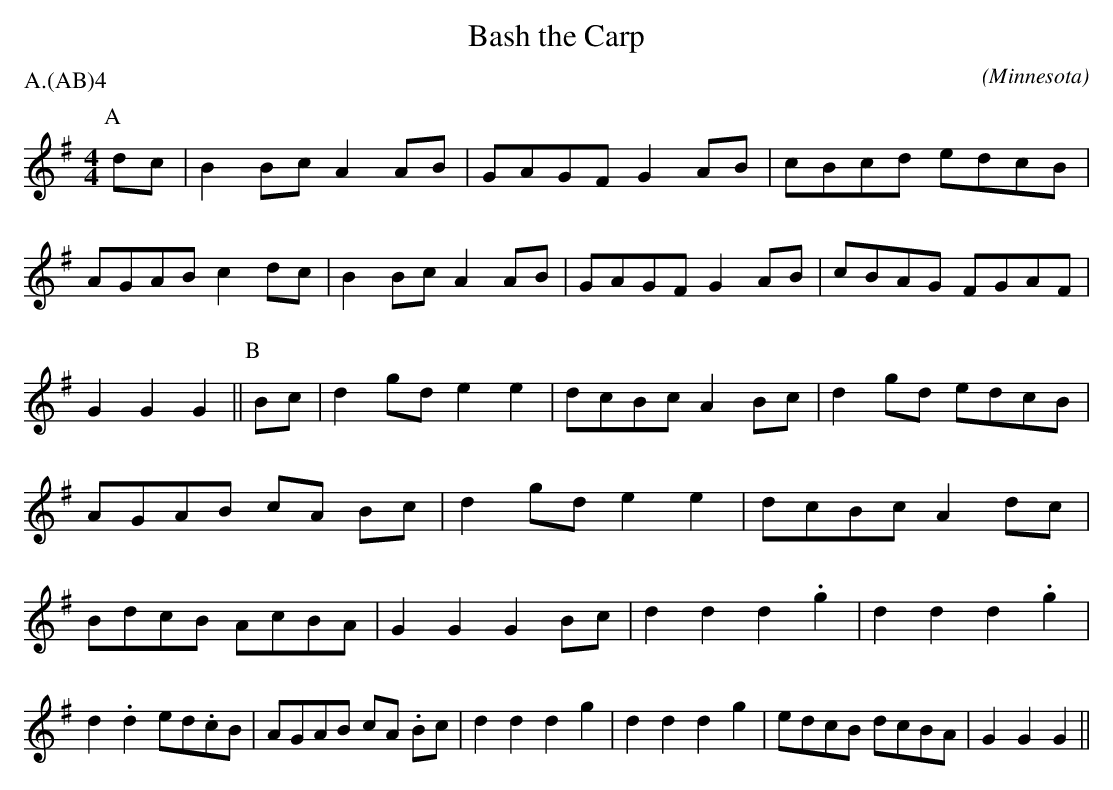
X:1
T:Bash the Carp
M:4/4
C:
O:Minnesota
P:A.(AB)4
K:G
P:A
 dc | B2 Bc  A2  AB | GAGF   G2  AB |  cBcd   edcB  | AGAB  c2  \
 dc | B2 Bc  A2  AB | GAGF   G2  AB |  cBAG   FGAF  | G2G2  G2  ||\
P:B
 Bc | d2 gd  e2  e2 | dcBc   A2  Bc |  d2 gd  edcB  | AGAB  cA  \
 Bc | d2 gd  e2  e2 | dcBc   A2  dc |  BdcB   AcBA  | G2G2  G2  \
 Bc | d2 d2  d2 .g2 | d2 d2  d2 .g2 |  d2.d2  ed.cB | AGAB  cA  \
.Bc | d2 d2  d2  g2 | d2 d2  d2  g2 |  edcB   dcBA  | G2G2  G2  ||
